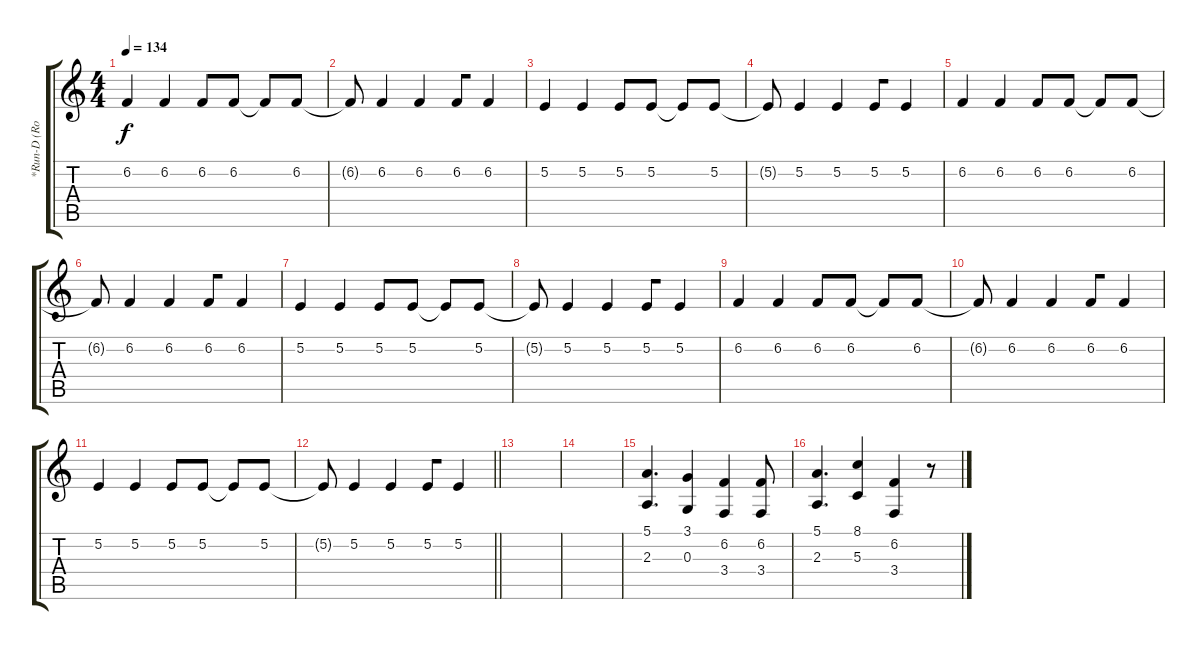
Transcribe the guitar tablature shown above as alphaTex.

\track ("*Run-D (Robot Vocal)" "*Run-D (Ro") {instrument lead2sawtooth}
\staff {score tabs}
\tuning (E4 B3 G3 D3 A2 E2) {hide}
\ts (4 4)
\tempo 134
\clef g2
\ks c
6.2.4{dy f} 6.2.4 6.2.8 6.2.8 6.2{t}.8 6.2.8 |
6.2{t}.8 6.2.4 6.2.4 6.2.8{beam merge} 6.2.4 |
5.2.4 5.2.4 5.2.8 5.2.8 5.2{t}.8 5.2.8 |
5.2{t}.8 5.2.4 5.2.4 5.2.8{beam merge} 5.2.4 |
6.2.4 6.2.4 6.2.8 6.2.8 6.2{t}.8 6.2.8 |
6.2{t}.8 6.2.4 6.2.4 6.2.8{beam merge} 6.2.4 |
5.2.4 5.2.4 5.2.8 5.2.8 5.2{t}.8 5.2.8 |
5.2{t}.8 5.2.4 5.2.4 5.2.8{beam merge} 5.2.4 |
6.2.4 6.2.4 6.2.8 6.2.8 6.2{t}.8 6.2.8 |
6.2{t}.8 6.2.4 6.2.4 6.2.8{beam merge} 6.2.4 |
5.2.4 5.2.4 5.2.8 5.2.8 5.2{t}.8 5.2.8 |
\barLineRight lightlight
5.2{t}.8 5.2.4 5.2.4 5.2.8{beam merge} 5.2.4 |
\section ("" "")
|
|
(5.1 2.3).4{d} (3.1 0.3).4 (6.2 3.4).4 (6.2 3.4).8 |
(5.1 2.3).4{d} (8.1 5.3).4 (6.2 3.4).4 r.8
